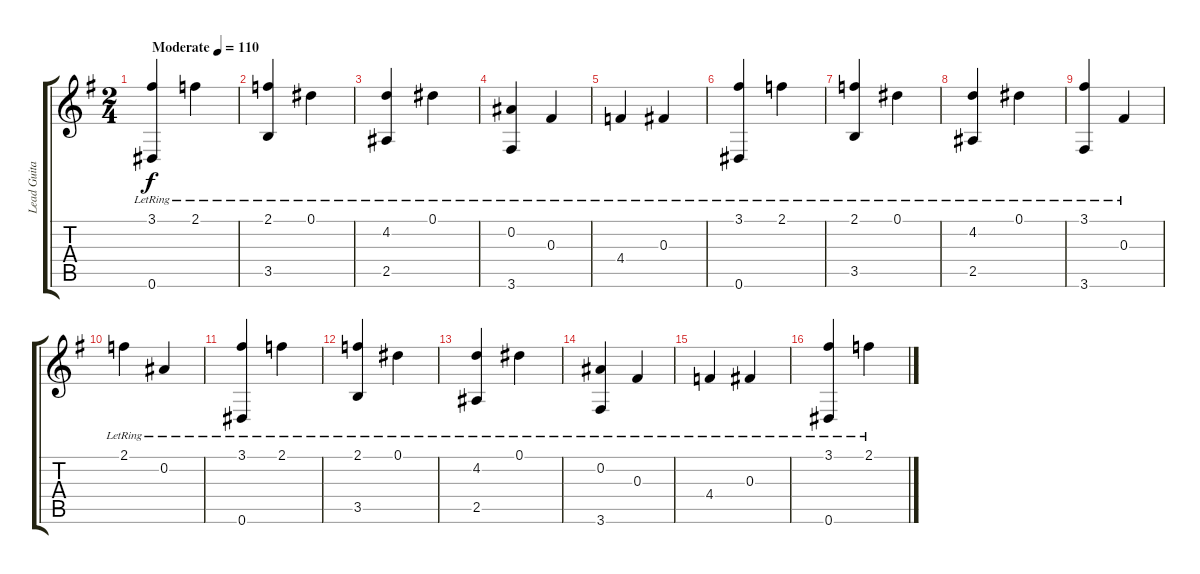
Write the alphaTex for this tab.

\track ("Lead Guitar Riff" "Lead Guita") {instrument acousticguitarnylon}
\staff {score tabs}
\tuning (Eb4 Bb3 Gb3 Db3 Ab2 Eb2) {hide}
\ts (2 4)
\tempo (110 "Moderate")
\clef g2
\ks g
(3.1{lr} 0.6{lr}).4{dy f instrument acousticguitarnylon} 2.1{lr}.4 |
(2.1{lr} 3.5{lr}).4 0.1{lr}.4 |
(4.2{lr} 2.5{lr}).4 0.1{lr}.4 |
(0.2{lr} 3.6{lr}).4 0.3{lr}.4 |
4.4{lr}.4 0.3{lr}.4 |
(3.1{lr} 0.6{lr}).4 2.1{lr}.4 |
(2.1{lr} 3.5{lr}).4 0.1{lr}.4 |
(4.2{lr} 2.5{lr}).4 0.1{lr}.4 |
(3.1{lr} 3.6{lr}).4 0.3{lr}.4 |
2.1{lr}.4 0.2{lr}.4 |
(3.1{lr} 0.6{lr}).4 2.1{lr}.4 |
(2.1{lr} 3.5{lr}).4 0.1{lr}.4 |
(4.2{lr} 2.5{lr}).4 0.1{lr}.4 |
(0.2{lr} 3.6{lr}).4 0.3{lr}.4 |
4.4{lr}.4 0.3{lr}.4 |
(3.1{lr} 0.6{lr}).4 2.1{lr}.4
